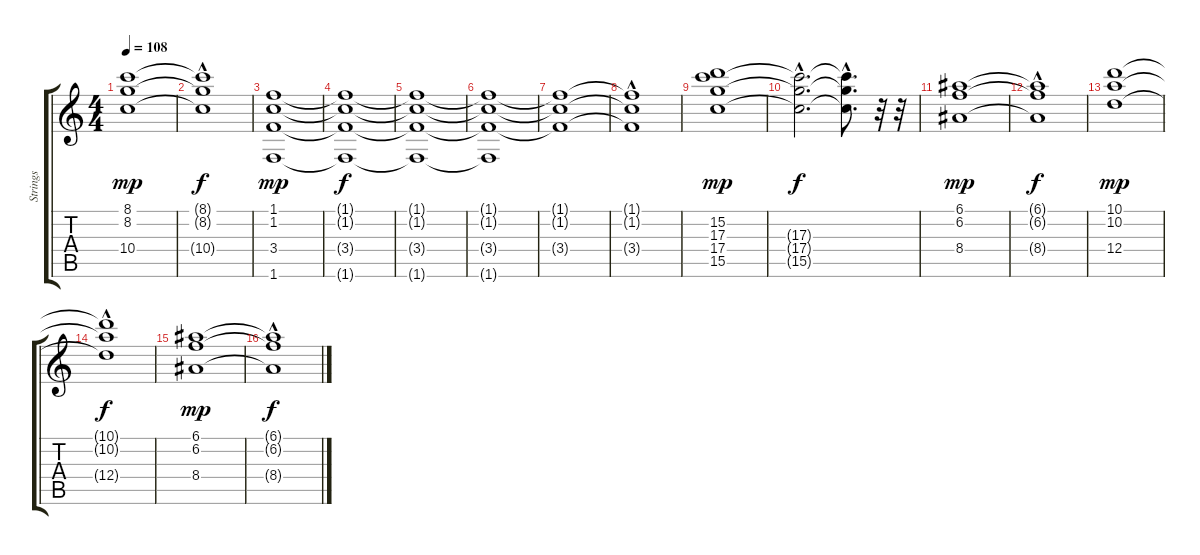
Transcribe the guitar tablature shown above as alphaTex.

\track ("Strings             " "Strings   ") {instrument acousticguitarnylon}
\staff {score tabs}
\tuning (E4 B3 G3 D3 A2 E2) {hide}
\ts (4 4)
\tempo 108
\clef g2
\ks c
(8.1 8.2 10.4).1{dy mp} |
(8.1{hac t} 8.2{hac t} 10.4{hac t}).1{dy f} |
(1.1 1.2 3.4 1.6).1{dy mp} |
(1.1{t} 1.2{t} 3.4{t} 1.6{t}).1{dy f} |
(1.1{t} 1.2{t} 3.4{t} 1.6{t}).1 |
(1.1{t} 1.2{t} 3.4{t} 1.6{t}).1 |
(1.1{t} 1.2{t} 3.4{t}).1 |
(1.1{hac t} 1.2{hac t} 3.4{hac t}).1 |
(15.2 17.3 17.4 15.5).1{dy mp} |
(17.3{hac t} 17.4{hac t} 15.5{hac t}).2{d dy f} (17.3{t} 17.4{hac t} 15.5{t}).8{d} r.32 r.32 |
(6.1 6.2 8.4).1{dy mp} |
(6.1{hac t} 6.2{hac t} 8.4{hac t}).1{dy f} |
(10.1 10.2 12.4).1{dy mp} |
(10.1{hac t} 10.2{hac t} 12.4{hac t}).1{dy f} |
(6.1 6.2 8.4).1{dy mp} |
(6.1{hac t} 6.2{hac t} 8.4{hac t}).1{dy f}
